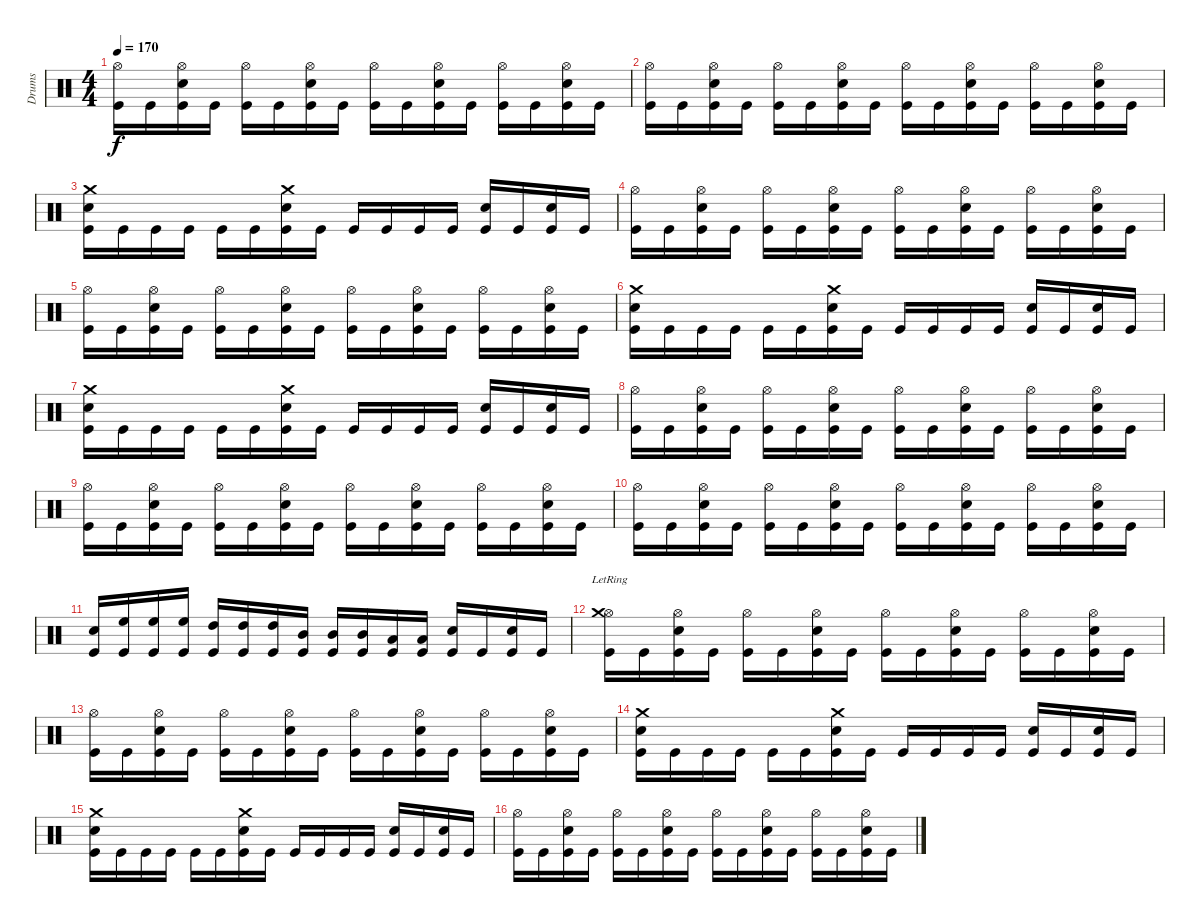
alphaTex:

\track ("Drums" "Drums") {instrument percussion}
\staff {score}
\articulation defaults
\ts (4 4)
\tempo 170
\clef neutral
\ks c
("Hi-Hat (open)" "Kick (hit)").16{dy f} "Kick (hit)".16 ("Hi-Hat (open)" "Snare (hit) 2" "Kick (hit)").16 "Kick (hit)".16 ("Hi-Hat (open)" "Kick (hit)").16 "Kick (hit)".16 ("Hi-Hat (open)" "Snare (hit) 2" "Kick (hit)").16 "Kick (hit)".16 ("Hi-Hat (open)" "Kick (hit)").16 "Kick (hit)".16 ("Hi-Hat (open)" "Snare (hit) 2" "Kick (hit)").16 "Kick (hit)".16 ("Hi-Hat (open)" "Kick (hit)").16 "Kick (hit)".16 ("Hi-Hat (open)" "Snare (hit) 2" "Kick (hit)").16 "Kick (hit)".16 |
("Hi-Hat (open)" "Kick (hit)").16 "Kick (hit)".16 ("Hi-Hat (open)" "Snare (hit) 2" "Kick (hit)").16 "Kick (hit)".16 ("Hi-Hat (open)" "Kick (hit)").16 "Kick (hit)".16 ("Hi-Hat (open)" "Snare (hit) 2" "Kick (hit)").16 "Kick (hit)".16 ("Hi-Hat (open)" "Kick (hit)").16 "Kick (hit)".16 ("Hi-Hat (open)" "Snare (hit) 2" "Kick (hit)").16 "Kick (hit)".16 ("Hi-Hat (open)" "Kick (hit)").16 "Kick (hit)".16 ("Hi-Hat (open)" "Snare (hit) 2" "Kick (hit)").16 "Kick (hit)".16 |
("Crash medium (hit)" "Snare (hit) 2" "Kick (hit)").16 "Kick (hit)".16 "Kick (hit)".16 "Kick (hit)".16 "Kick (hit)".16 "Kick (hit)".16 ("Crash medium (hit)" "Snare (hit) 2" "Kick (hit)").16 "Kick (hit)".16 "Kick (hit)".16 "Kick (hit)".16 "Kick (hit)".16 "Kick (hit)".16 ("Snare (hit) 2" "Kick (hit)").16 "Kick (hit)".16 ("Snare (hit) 2" "Kick (hit)").16 "Kick (hit)".16 |
("Hi-Hat (open)" "Kick (hit)").16 "Kick (hit)".16 ("Hi-Hat (open)" "Snare (hit) 2" "Kick (hit)").16 "Kick (hit)".16 ("Hi-Hat (open)" "Kick (hit)").16 "Kick (hit)".16 ("Hi-Hat (open)" "Snare (hit) 2" "Kick (hit)").16 "Kick (hit)".16 ("Hi-Hat (open)" "Kick (hit)").16 "Kick (hit)".16 ("Hi-Hat (open)" "Snare (hit) 2" "Kick (hit)").16 "Kick (hit)".16 ("Hi-Hat (open)" "Kick (hit)").16 "Kick (hit)".16 ("Hi-Hat (open)" "Snare (hit) 2" "Kick (hit)").16 "Kick (hit)".16 |
("Hi-Hat (open)" "Kick (hit)").16 "Kick (hit)".16 ("Hi-Hat (open)" "Snare (hit) 2" "Kick (hit)").16 "Kick (hit)".16 ("Hi-Hat (open)" "Kick (hit)").16 "Kick (hit)".16 ("Hi-Hat (open)" "Snare (hit) 2" "Kick (hit)").16 "Kick (hit)".16 ("Hi-Hat (open)" "Kick (hit)").16 "Kick (hit)".16 ("Hi-Hat (open)" "Snare (hit) 2" "Kick (hit)").16 "Kick (hit)".16 ("Hi-Hat (open)" "Kick (hit)").16 "Kick (hit)".16 ("Hi-Hat (open)" "Snare (hit) 2" "Kick (hit)").16 "Kick (hit)".16 |
("Crash medium (hit)" "Snare (hit) 2" "Kick (hit)").16 "Kick (hit)".16 "Kick (hit)".16 "Kick (hit)".16 "Kick (hit)".16 "Kick (hit)".16 ("Crash medium (hit)" "Snare (hit) 2" "Kick (hit)").16 "Kick (hit)".16 "Kick (hit)".16 "Kick (hit)".16 "Kick (hit)".16 "Kick (hit)".16 ("Snare (hit) 2" "Kick (hit)").16 "Kick (hit)".16 ("Snare (hit) 2" "Kick (hit)").16 "Kick (hit)".16 |
("Crash medium (hit)" "Snare (hit) 2" "Kick (hit)").16 "Kick (hit)".16 "Kick (hit)".16 "Kick (hit)".16 "Kick (hit)".16 "Kick (hit)".16 ("Crash medium (hit)" "Snare (hit) 2" "Kick (hit)").16 "Kick (hit)".16 "Kick (hit)".16 "Kick (hit)".16 "Kick (hit)".16 "Kick (hit)".16 ("Snare (hit) 2" "Kick (hit)").16 "Kick (hit)".16 ("Snare (hit) 2" "Kick (hit)").16 "Kick (hit)".16 |
("Hi-Hat (open)" "Kick (hit)").16 "Kick (hit)".16 ("Hi-Hat (open)" "Snare (hit) 2" "Kick (hit)").16 "Kick (hit)".16 ("Hi-Hat (open)" "Kick (hit)").16 "Kick (hit)".16 ("Hi-Hat (open)" "Snare (hit) 2" "Kick (hit)").16 "Kick (hit)".16 ("Hi-Hat (open)" "Kick (hit)").16 "Kick (hit)".16 ("Hi-Hat (open)" "Snare (hit) 2" "Kick (hit)").16 "Kick (hit)".16 ("Hi-Hat (open)" "Kick (hit)").16 "Kick (hit)".16 ("Hi-Hat (open)" "Snare (hit) 2" "Kick (hit)").16 "Kick (hit)".16 |
("Hi-Hat (open)" "Kick (hit)").16 "Kick (hit)".16 ("Hi-Hat (open)" "Snare (hit) 2" "Kick (hit)").16 "Kick (hit)".16 ("Hi-Hat (open)" "Kick (hit)").16 "Kick (hit)".16 ("Hi-Hat (open)" "Snare (hit) 2" "Kick (hit)").16 "Kick (hit)".16 ("Hi-Hat (open)" "Kick (hit)").16 "Kick (hit)".16 ("Hi-Hat (open)" "Snare (hit) 2" "Kick (hit)").16 "Kick (hit)".16 ("Hi-Hat (open)" "Kick (hit)").16 "Kick (hit)".16 ("Hi-Hat (open)" "Snare (hit) 2" "Kick (hit)").16 "Kick (hit)".16 |
("Hi-Hat (open)" "Kick (hit)").16 "Kick (hit)".16 ("Hi-Hat (open)" "Snare (hit) 2" "Kick (hit)").16 "Kick (hit)".16 ("Hi-Hat (open)" "Kick (hit)").16 "Kick (hit)".16 ("Hi-Hat (open)" "Snare (hit) 2" "Kick (hit)").16 "Kick (hit)".16 ("Hi-Hat (open)" "Kick (hit)").16 "Kick (hit)".16 ("Hi-Hat (open)" "Snare (hit) 2" "Kick (hit)").16 "Kick (hit)".16 ("Hi-Hat (open)" "Kick (hit)").16 "Kick (hit)".16 ("Hi-Hat (open)" "Snare (hit) 2" "Kick (hit)").16 "Kick (hit)".16 |
("Snare (hit) 2" "Kick (hit)").16 ("High Floor Tom (hit)" "Kick (hit)").16 ("High Floor Tom (hit)" "Kick (hit)").16 ("High Floor Tom (hit)" "Kick (hit)").16 ("High Tom (hit)" "Kick (hit)").16 ("High Tom (hit)" "Kick (hit)").16 ("High Tom (hit)" "Kick (hit)").16 ("Mid Tom (hit)" "Kick (hit)").16 ("Mid Tom (hit)" "Kick (hit)").16 ("Mid Tom (hit)" "Kick (hit)").16 ("Low Tom (hit)" "Kick (hit)").16 ("Low Tom (hit)" "Kick (hit)").16 ("Snare (hit) 2" "Kick (hit)").16 "Kick (hit)".16 ("Snare (hit) 2" "Kick (hit)").16 "Kick (hit)".16 |
("Hi-Hat (open)" "Crash medium (hit)"{lr} "Kick (hit)").16 "Kick (hit)".16 ("Hi-Hat (open)" "Snare (hit) 2" "Kick (hit)").16 "Kick (hit)".16 ("Hi-Hat (open)" "Kick (hit)").16 "Kick (hit)".16 ("Hi-Hat (open)" "Snare (hit) 2" "Kick (hit)").16 "Kick (hit)".16 ("Hi-Hat (open)" "Kick (hit)").16 "Kick (hit)".16 ("Hi-Hat (open)" "Snare (hit) 2" "Kick (hit)").16 "Kick (hit)".16 ("Hi-Hat (open)" "Kick (hit)").16 "Kick (hit)".16 ("Hi-Hat (open)" "Snare (hit) 2" "Kick (hit)").16 "Kick (hit)".16 |
("Hi-Hat (open)" "Kick (hit)").16 "Kick (hit)".16 ("Hi-Hat (open)" "Snare (hit) 2" "Kick (hit)").16 "Kick (hit)".16 ("Hi-Hat (open)" "Kick (hit)").16 "Kick (hit)".16 ("Hi-Hat (open)" "Snare (hit) 2" "Kick (hit)").16 "Kick (hit)".16 ("Hi-Hat (open)" "Kick (hit)").16 "Kick (hit)".16 ("Hi-Hat (open)" "Snare (hit) 2" "Kick (hit)").16 "Kick (hit)".16 ("Hi-Hat (open)" "Kick (hit)").16 "Kick (hit)".16 ("Hi-Hat (open)" "Snare (hit) 2" "Kick (hit)").16 "Kick (hit)".16 |
("Crash medium (hit)" "Snare (hit) 2" "Kick (hit)").16 "Kick (hit)".16 "Kick (hit)".16 "Kick (hit)".16 "Kick (hit)".16 "Kick (hit)".16 ("Crash medium (hit)" "Snare (hit) 2" "Kick (hit)").16 "Kick (hit)".16 "Kick (hit)".16 "Kick (hit)".16 "Kick (hit)".16 "Kick (hit)".16 ("Snare (hit) 2" "Kick (hit)").16 "Kick (hit)".16 ("Snare (hit) 2" "Kick (hit)").16 "Kick (hit)".16 |
("Crash medium (hit)" "Snare (hit) 2" "Kick (hit)").16 "Kick (hit)".16 "Kick (hit)".16 "Kick (hit)".16 "Kick (hit)".16 "Kick (hit)".16 ("Crash medium (hit)" "Snare (hit) 2" "Kick (hit)").16 "Kick (hit)".16 "Kick (hit)".16 "Kick (hit)".16 "Kick (hit)".16 "Kick (hit)".16 ("Snare (hit) 2" "Kick (hit)").16 "Kick (hit)".16 ("Snare (hit) 2" "Kick (hit)").16 "Kick (hit)".16 |
("Hi-Hat (open)" "Kick (hit)").16 "Kick (hit)".16 ("Hi-Hat (open)" "Snare (hit) 2" "Kick (hit)").16 "Kick (hit)".16 ("Hi-Hat (open)" "Kick (hit)").16 "Kick (hit)".16 ("Hi-Hat (open)" "Snare (hit) 2" "Kick (hit)").16 "Kick (hit)".16 ("Hi-Hat (open)" "Kick (hit)").16 "Kick (hit)".16 ("Hi-Hat (open)" "Snare (hit) 2" "Kick (hit)").16 "Kick (hit)".16 ("Hi-Hat (open)" "Kick (hit)").16 "Kick (hit)".16 ("Hi-Hat (open)" "Snare (hit) 2" "Kick (hit)").16 "Kick (hit)".16
